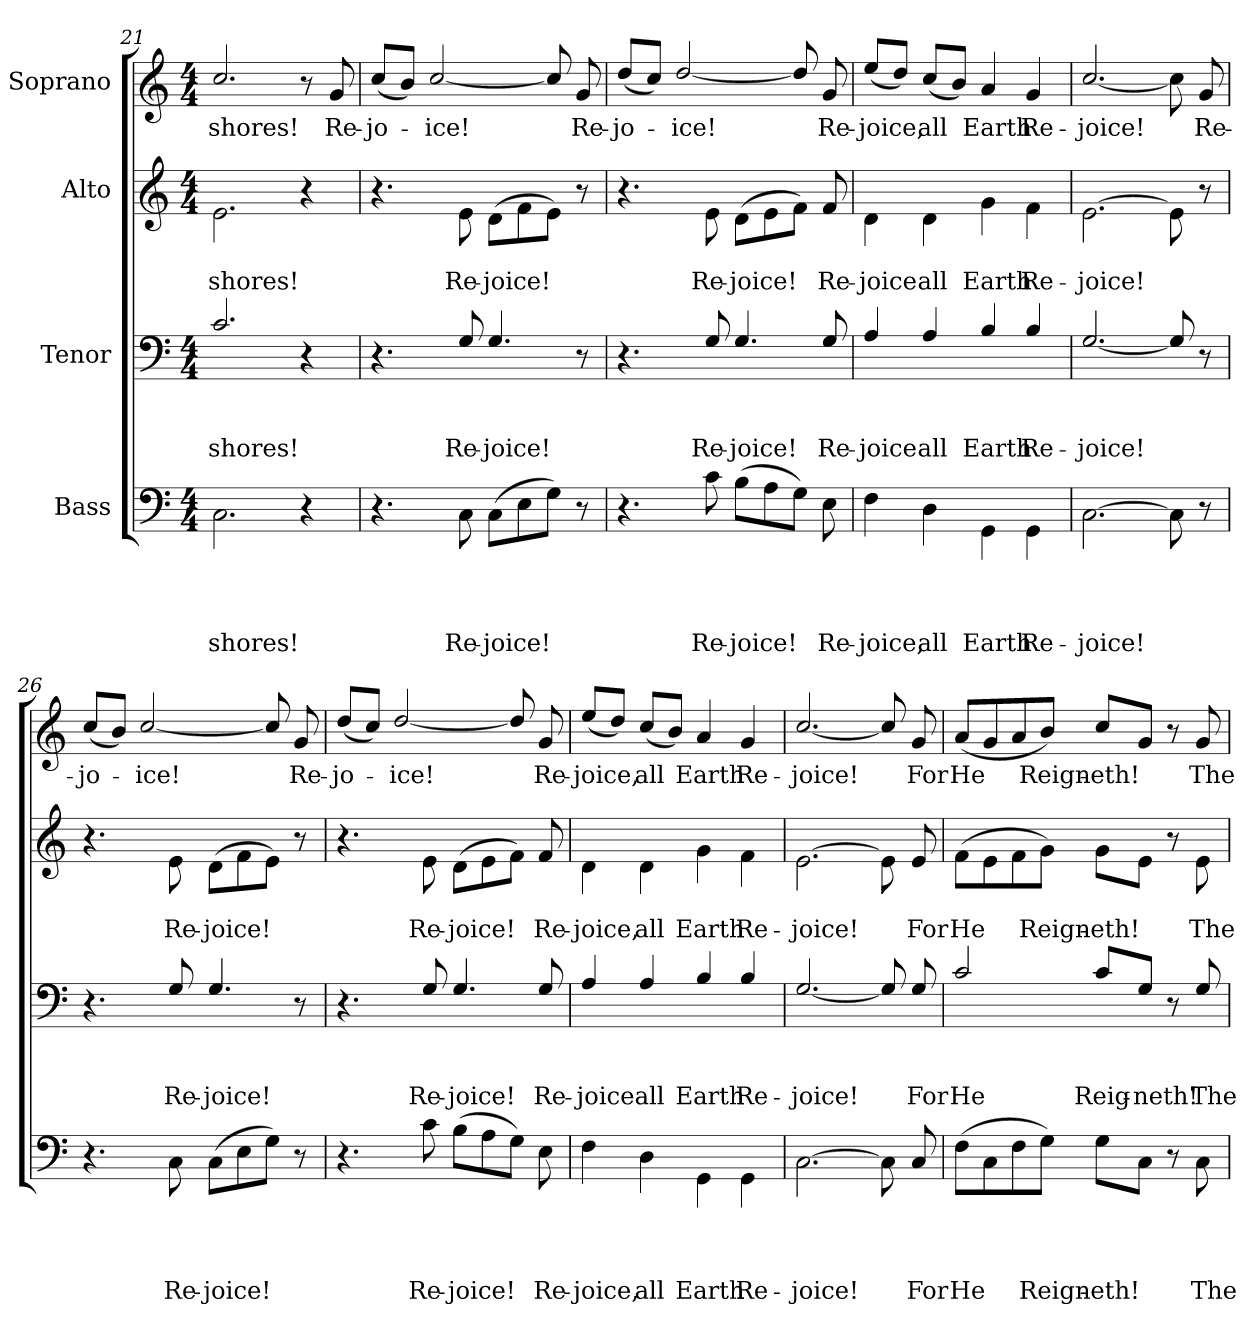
**kern	**text	**text	**text	**text	**kern	**text	**text	**text	**kern	**text	**text	**kern	**text
*part4	*part4	*part4	*part4	*part4	*part3	*part3	*part3	*part3	*part2	*part2	*part2	*part1	*part1
*staff4	*staff4	*staff4	*staff4	*staff4	*staff3	*staff3	*staff3	*staff3	*staff2	*staff2	*staff2	*staff1	*staff1
*I"Bass	*	*	*	*	*I"Tenor	*	*	*	*I"Alto	*	*	*I"Soprano	*
*clefF4	*	*	*	*	*clefF4	*	*	*	*clefG2	*	*	*clefG2	*
*k[]	*	*	*	*	*k[]	*	*	*	*k[]	*	*	*k[]	*
*C:	*	*	*	*	*C:	*	*	*	*C:	*	*	*C:	*
*M4/4	*	*	*	*	*M4/4	*	*	*	*M4/4	*	*	*M4/4	*
=21	=21	=21	=21	=21	=21	=21	=21	=21	=21	=21	=21	=21	=21
!	!	!	!	!LO:LY:b	!	!	!	!LO:LY:b	!	!	!LO:LY:b	!	!LO:LY:b
2.C\	.	.	.	shores!	2.c/	.	.	shores!	2.e\	.	shores!	2.cc/	shores!
4r	.	.	.	.	4r	.	.	.	4r	.	.	8r	.
!	!	!	!	!	!	!	!	!	!	!	!	!	!LO:LY:b
.	.	.	.	.	.	.	.	.	.	.	.	8g/	Re-
!!LO:LB:g=z
=22	=22	=22	=22	=22	=22	=22	=22	=22	=22	=22	=22	=22	=22
!	!	!	!	!	!	!	!	!	!	!	!	!	!LO:LY:b
4.r	.	.	.	.	4.r	.	.	.	4.r	.	.	(<8cc/L	-jo-
.	.	.	.	.	.	.	.	.	.	.	.	8b/J)	.
!	!	!	!	!	!	!	!	!	!	!	!	!	!LO:LY:b
.	.	.	.	.	.	.	.	.	.	.	.	[<2cc/	-ice!
!	!	!	!	!LO:LY:b	!	!	!	!LO:LY:b	!	!	!LO:LY:b	!	!
8C\	.	.	.	Re-	8G/	.	.	Re-	8e\	.	Re-	.	.
!	!	!	!	!LO:LY:b	!	!	!	!LO:LY:b	!	!	!LO:LY:b	!	!
(>8C\L	.	.	.	-joice!	4.G/	.	.	-joice!	(>8d\L	.	-joice!	.	.
8E\	.	.	.	.	.	.	.	.	8f\	.	.	.	.
8G\J)	.	.	.	.	.	.	.	.	8e\J)	.	.	8cc/]	.
!	!	!	!	!	!	!	!	!	!	!	!	!	!LO:LY:b
8r	.	.	.	.	8r	.	.	.	8r	.	.	8g/	Re-
=23	=23	=23	=23	=23	=23	=23	=23	=23	=23	=23	=23	=23	=23
!	!	!	!	!	!	!	!	!	!	!	!	!	!LO:LY:b
4.r	.	.	.	.	4.r	.	.	.	4.r	.	.	(<8dd/L	-jo-
.	.	.	.	.	.	.	.	.	.	.	.	8cc/J)	.
!	!	!	!	!	!	!	!	!	!	!	!	!	!LO:LY:b
.	.	.	.	.	.	.	.	.	.	.	.	[<2dd/	-ice!
!	!	!	!	!LO:LY:b	!	!	!	!LO:LY:b	!	!	!LO:LY:b	!	!
8c\	.	.	.	Re-	8G/	.	.	Re-	8e\	.	Re-	.	.
!	!	!	!	!LO:LY:b	!	!	!	!LO:LY:b	!	!	!LO:LY:b	!	!
(>8B\L	.	.	.	-joice!	4.G/	.	.	-joice!	(>8d\L	.	-joice!	.	.
8A\	.	.	.	.	.	.	.	.	8e\	.	.	.	.
8G\J)	.	.	.	.	.	.	.	.	8f\J)	.	.	8dd/]	.
!	!	!	!	!LO:LY:b	!	!	!	!LO:LY:b	!	!	!LO:LY:b	!	!LO:LY:b
8E\	.	.	.	Re-	8G/	.	.	Re-	8f/	.	Re-	8g/	Re-
=24	=24	=24	=24	=24	=24	=24	=24	=24	=24	=24	=24	=24	=24
!	!	!	!	!LO:LY:b	!	!	!	!LO:LY:b	!	!	!LO:LY:b	!	!LO:LY:b
4F\	.	.	.	-joice,	4A/	.	.	-joice	4d\	.	-joice	(<8ee/L	-joice,
.	.	.	.	.	.	.	.	.	.	.	.	8dd/J)	.
!	!	!	!	!LO:LY:b	!	!	!	!LO:LY:b	!	!	!LO:LY:b	!	!LO:LY:b
4D\	.	.	.	all	4A/	.	.	all	4d\	.	all	(<8cc/L	all
.	.	.	.	.	.	.	.	.	.	.	.	8b/J)	.
!	!	!	!	!LO:LY:b	!	!	!	!LO:LY:b	!	!	!LO:LY:b	!	!LO:LY:b
4GG\	.	.	.	Earth	4B/	.	.	Earth	4g\	.	Earth	4a/	Earth
!	!	!	!	!LO:LY:b	!	!	!	!LO:LY:b	!	!	!LO:LY:b	!	!LO:LY:b
4GG\	.	.	.	Re-	4B/	.	.	Re-	4f\	.	Re-	4g/	Re-
=25	=25	=25	=25	=25	=25	=25	=25	=25	=25	=25	=25	=25	=25
!	!	!	!	!LO:LY:b	!	!	!	!LO:LY:b	!	!	!LO:LY:b	!	!LO:LY:b
[>2.C\	.	.	.	-joice!	[<2.G/	.	.	-joice!	[>2.e\	.	-joice!	[<2.cc/	-joice!
8C\]	.	.	.	.	8G/]	.	.	.	8e\]	.	.	8cc\]	.
!	!	!	!	!	!	!	!	!	!	!	!	!	!LO:LY:b
8r	.	.	.	.	8r	.	.	.	8r	.	.	8g/	Re-
=26	=26	=26	=26	=26	=26	=26	=26	=26	=26	=26	=26	=26	=26
!	!	!	!	!	!	!	!	!	!	!	!	!	!LO:LY:b
4.r	.	.	.	.	4.r	.	.	.	4.r	.	.	(<8cc/L	-jo-
.	.	.	.	.	.	.	.	.	.	.	.	8b/J)	.
!	!	!	!	!	!	!	!	!	!	!	!	!	!LO:LY:b
.	.	.	.	.	.	.	.	.	.	.	.	[<2cc/	-ice!
!	!	!	!	!LO:LY:b	!	!	!	!LO:LY:b	!	!	!LO:LY:b	!	!
8C\	.	.	.	Re-	8G/	.	.	Re-	8e\	.	Re-	.	.
!	!	!	!	!LO:LY:b	!	!	!	!LO:LY:b	!	!	!LO:LY:b	!	!
(>8C\L	.	.	.	-joice!	4.G/	.	.	-joice!	(>8d\L	.	-joice!	.	.
8E\	.	.	.	.	.	.	.	.	8f\	.	.	.	.
8G\J)	.	.	.	.	.	.	.	.	8e\J)	.	.	8cc/]	.
!	!	!	!	!	!	!	!	!	!	!	!	!	!LO:LY:b
8r	.	.	.	.	8r	.	.	.	8r	.	.	8g/	Re-
!!LO:LB:g=z
=27	=27	=27	=27	=27	=27	=27	=27	=27	=27	=27	=27	=27	=27
!	!	!	!	!	!	!	!	!	!	!	!	!	!LO:LY:b
4.r	.	.	.	.	4.r	.	.	.	4.r	.	.	(<8dd/L	-jo-
.	.	.	.	.	.	.	.	.	.	.	.	8cc/J)	.
!	!	!	!	!	!	!	!	!	!	!	!	!	!LO:LY:b
.	.	.	.	.	.	.	.	.	.	.	.	[<2dd/	-ice!
!	!	!	!	!LO:LY:b	!	!	!	!LO:LY:b	!	!	!LO:LY:b	!	!
8c\	.	.	.	Re-	8G/	.	.	Re-	8e\	.	Re-	.	.
!	!	!	!	!LO:LY:b	!	!	!	!LO:LY:b	!	!	!LO:LY:b	!	!
(>8B\L	.	.	.	-joice!	4.G/	.	.	-joice!	(>8d\L	.	-joice!	.	.
8A\	.	.	.	.	.	.	.	.	8e\	.	.	.	.
8G\J)	.	.	.	.	.	.	.	.	8f\J)	.	.	8dd/]	.
!	!	!	!	!LO:LY:b	!	!	!	!LO:LY:b	!	!	!LO:LY:b	!	!LO:LY:b
8E\	.	.	.	Re-	8G/	.	.	Re-	8f/	.	Re-	8g/	Re-
=28	=28	=28	=28	=28	=28	=28	=28	=28	=28	=28	=28	=28	=28
!	!	!	!	!LO:LY:b	!	!	!	!LO:LY:b	!	!	!LO:LY:b	!	!LO:LY:b
4F\	.	.	.	-joice,	4A/	.	.	-joice	4d\	.	-joice,	(<8ee/L	-joice,
.	.	.	.	.	.	.	.	.	.	.	.	8dd/J)	.
!	!	!	!	!LO:LY:b	!	!	!	!LO:LY:b	!	!	!LO:LY:b	!	!LO:LY:b
4D\	.	.	.	all	4A/	.	.	all	4d\	.	all	(<8cc/L	all
.	.	.	.	.	.	.	.	.	.	.	.	8b/J)	.
!	!	!	!	!LO:LY:b	!	!	!	!LO:LY:b	!	!	!LO:LY:b	!	!LO:LY:b
4GG\	.	.	.	Earth	4B/	.	.	Earth	4g\	.	Earth	4a/	Earth
!	!	!	!	!LO:LY:b	!	!	!	!LO:LY:b	!	!	!LO:LY:b	!	!LO:LY:b
4GG\	.	.	.	Re-	4B/	.	.	Re-	4f\	.	Re-	4g/	Re-
=29	=29	=29	=29	=29	=29	=29	=29	=29	=29	=29	=29	=29	=29
!	!	!	!	!LO:LY:b	!	!	!	!LO:LY:b	!	!	!LO:LY:b	!	!LO:LY:b
[>2.C\	.	.	.	-joice!	[<2.G/	.	.	-joice!	[>2.e\	.	-joice!	[<2.cc/	-joice!
8C\]	.	.	.	.	8G/]	.	.	.	8e\]	.	.	8cc/]	.
!	!	!	!	!LO:LY:b	!	!	!	!LO:LY:b	!	!	!LO:LY:b	!	!LO:LY:b
8C/	.	.	.	For	8G/	.	.	For	8e/	.	For	8g/	For
=30	=30	=30	=30	=30	=30	=30	=30	=30	=30	=30	=30	=30	=30
!	!	!	!	!LO:LY:b	!	!	!	!LO:LY:b	!	!	!LO:LY:b	!	!LO:LY:b
(>8F\L	.	.	.	He	2c/	.	.	He	(>8f\L	.	He	(<8a/L	He
8C\	.	.	.	.	.	.	.	.	8e\	.	.	8g/	.
8F\	.	.	.	.	.	.	.	.	8f\	.	.	8a/	.
!	!	!	!	!LO:LY:b	!	!	!	!	!	!	!LO:LY:b	!	!LO:LY:b
8G\J)	.	.	.	Reign-	.	.	.	.	8g\J)	.	Reign-	8b/J)	Reign-
!	!	!	!	!LO:LY:b	!	!	!	!LO:LY:b	!	!	!LO:LY:b	!	!LO:LY:b
8G\L	.	.	.	-eth!	8c/L	.	.	Reig-	8g\L	.	-eth!	8cc/L	-eth!
!	!	!	!	!	!	!	!	!LO:LY:b:rj	!	!	!	!	!
8C\J	.	.	.	.	8G/J	.	.	-neth!	8e\J	.	.	8g/J	.
8r	.	.	.	.	8r	.	.	.	8r	.	.	8r	.
!	!	!	!	!LO:LY:b	!	!	!	!LO:LY:b	!	!	!LO:LY:b	!	!LO:LY:b
8C\	.	.	.	The	8G/	.	.	The	8e\	.	The	8g/	The
=	=	=	=	=	=	=	=	=	=	=	=	=	=
*-	*-	*-	*-	*-	*-	*-	*-	*-	*-	*-	*-	*-	*-
